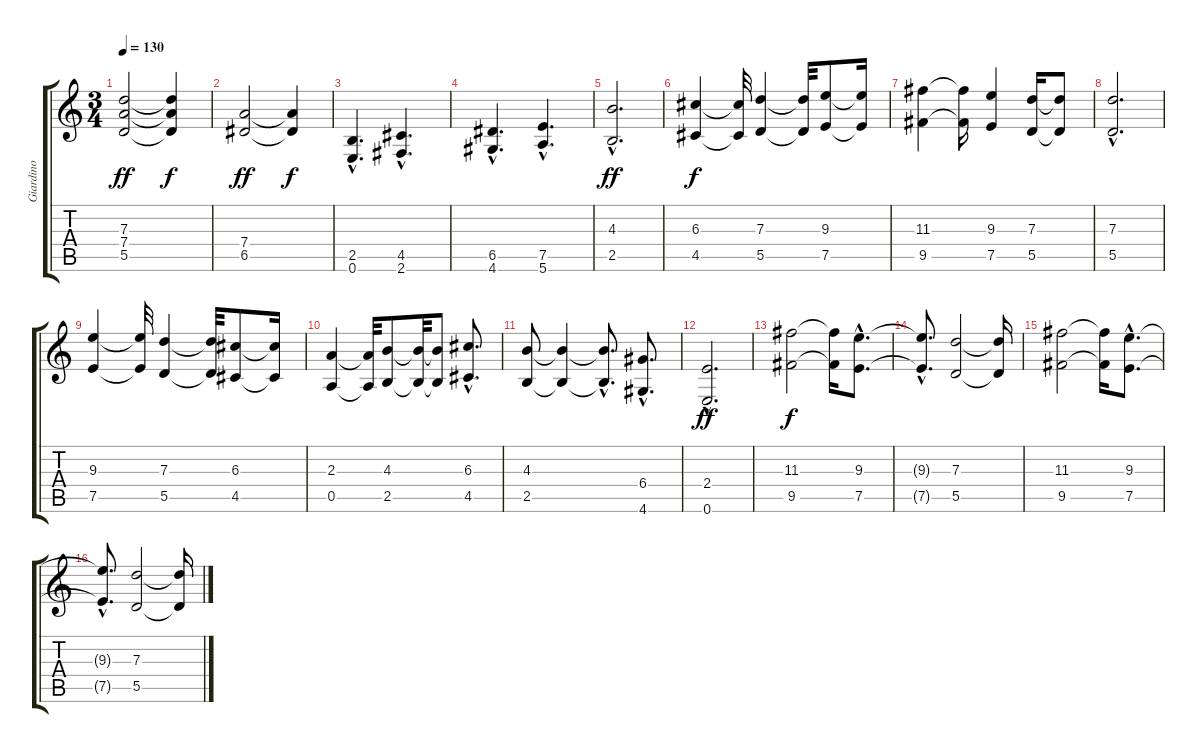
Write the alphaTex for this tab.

\track ("Giardino" "Giardino") {instrument overdrivenguitar}
\staff {score tabs}
\tuning (E4 B3 G3 D3 A2 E2) {hide}
\ts (3 4)
\tempo 130
\clef g2
\ks c
(7.3 7.4 5.5).2{dy ff} (7.3{t} 7.4{t} 5.5{t}).4{dy f} |
(7.4 6.5).2{dy ff} (7.4{t} 6.5{t}).4{dy f} |
(2.5{hac} 0.6{hac}).4{d} (4.5{hac} 2.6{hac}).4{d} |
(6.5{hac} 4.6{hac}).4{d} (7.5{hac} 5.6{hac}).4{d} |
(4.3{hac} 2.5{hac}).2{d dy ff} |
(6.3 4.5).4{dy f} (6.3{t} 4.5{t}).32 (7.3 5.5).4 (7.3{t} 5.5{t}).32 (9.3 7.5).8 (9.3{t} 7.5{t}).16 |
(11.3 9.5).4 (11.3{t} 9.5{t}).16 (9.3 7.5).4 (7.3 5.5).16 (7.3{t} 5.5{t}).8 |
(7.3{hac} 5.5{hac}).2{d} |
(9.3 7.5).4 (9.3{t} 7.5{t}).32 (7.3 5.5).4 (7.3{t} 5.5{t}).32 (6.3 4.5).8 (6.3{t} 4.5{t}).16 |
(2.3 0.5).4 (2.3{t} 0.5{t}).32 (4.3 2.5).8 (4.3{t} 2.5{t}).32 (4.3{t} 2.5{t}).8 (6.3{hac} 4.5{hac}).8{d} |
(4.3 2.5).8 (4.3{t} 2.5{t}).4 (4.3{hac t} 2.5{hac t}).8{d} (6.4{hac} 4.6{hac}).8{d} |
(2.4{hac} 0.6{hac}).2{d dy ff} |
(11.3 9.5).2{dy f} (11.3{t} 9.5{t}).16 (9.3{hac} 7.5{hac}).8{d} |
(9.3{hac t} 7.5{hac t}).8{d} (7.3 5.5).2 (7.3{t} 5.5{t}).16 |
(11.3 9.5).2 (11.3{t} 9.5{t}).16 (9.3{hac} 7.5{hac}).8{d} |
(9.3{hac t} 7.5{hac t}).8{d} (7.3 5.5).2 (7.3{t} 5.5{t}).16
